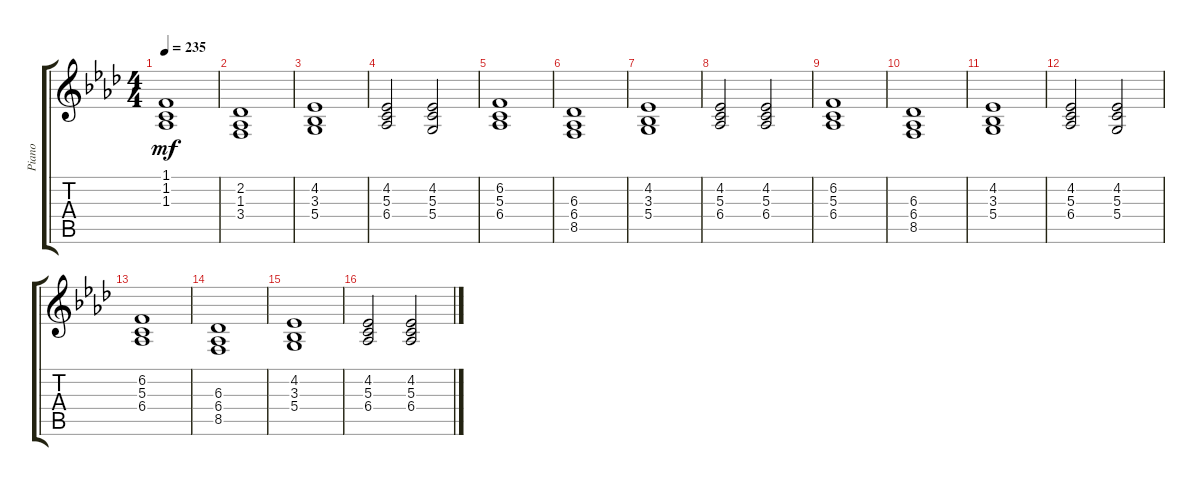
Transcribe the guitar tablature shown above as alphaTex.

\track ("Piano" "Piano") {instrument acousticgrandpiano}
\staff {score tabs}
\tuning (E4 B3 G3 D3 A2 E2) {hide}
\ts (4 4)
\tempo 235
\clef g2
\ks ab
(1.1 1.2 1.3).1{dy mf} |
(2.2 1.3 3.4).1 |
(4.2 3.3 5.4).1 |
(4.2 5.3 6.4).2 (4.2 5.3 5.4).2 |
(6.2 5.3 6.4).1 |
(6.3 6.4 8.5).1 |
(4.2 3.3 5.4).1 |
(4.2 5.3 6.4).2 (4.2 5.3 6.4).2 |
(6.2 5.3 6.4).1 |
(6.3 6.4 8.5).1 |
(4.2 3.3 5.4).1 |
(4.2 5.3 6.4).2 (4.2 5.3 5.4).2 |
(6.2 5.3 6.4).1 |
(6.3 6.4 8.5).1 |
(4.2 3.3 5.4).1 |
(4.2 5.3 6.4).2 (4.2 5.3 6.4).2
